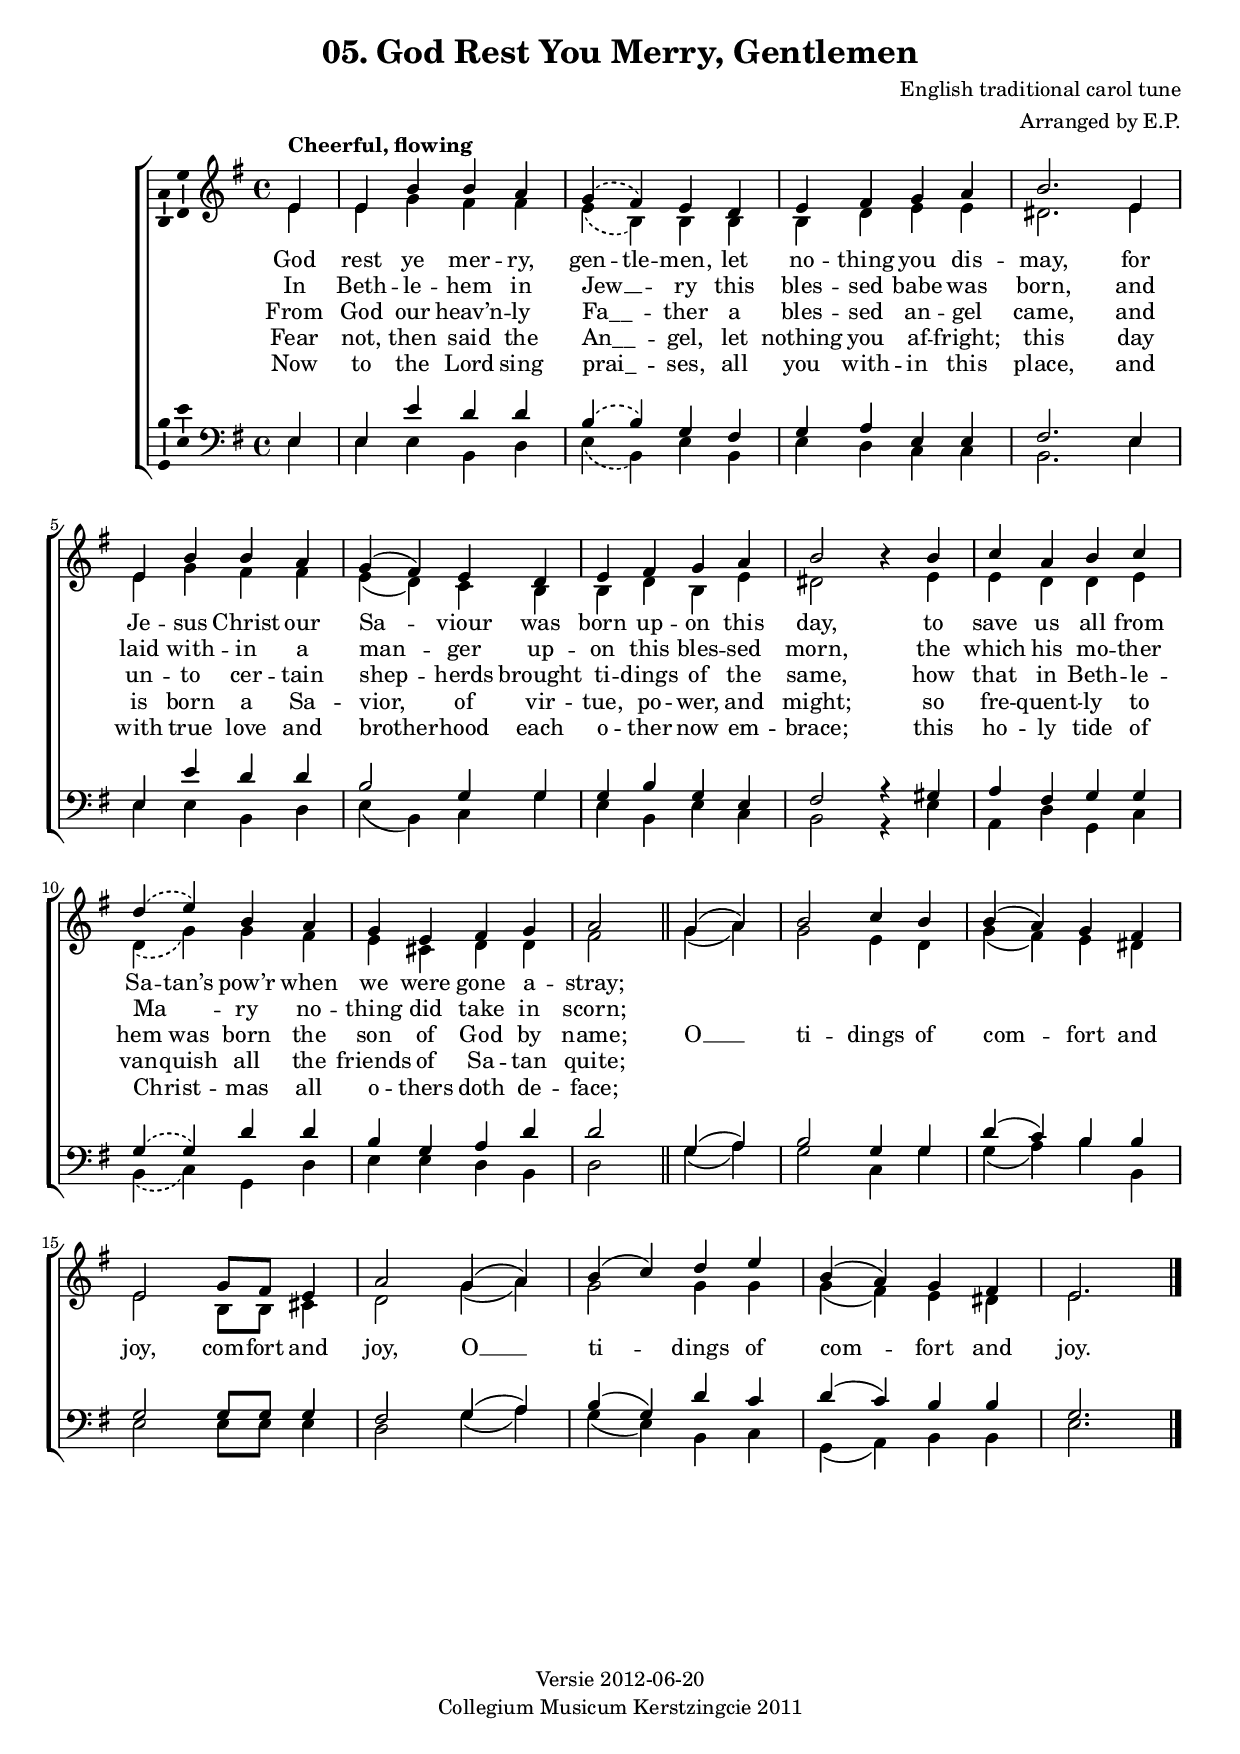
% vim: set fileformat=dos:
\version "2.12.3"

% vim: set fileformat=dos:
\version "2.12.3"

soprano = {
  \clef "treble" \key g \major \time 4/4 
  \phrasingSlurDashed

  \partial 4 e'4 ^\markup{ \bold {Cheerful, flowing} } | % 1
  e'4 b'4 b'4 a'4 | % 1
  g'4\( fis'4\) e'4 d'4 | % 2
  e'4 fis'4 g'4 a'4 | % 3
  b'2. e'4 | % 4

  e'4 b'4 b'4 a'4 | % 5
  g'4( fis'4) e'4 d'4 | % 6
  e'4 fis'4 g'4 a'4 | % 7
  b'2 \oneVoice r4 \voiceOne b'4 | % 8
  c''4 a'4 b'4 c''4 |
  d''4\( e''4\) b'4 a'4 | % 10
  g'4 e'4 fis'4 g'4 | % 11

  a'2 \bar "||" g'4( a'4) | % 13
  b'2 c''4 b'4 | % 14
  b'4( a'4) g'4 fis'4 | % 15
  e'2 g'8[ fis'8] e'4 | % 16
  a'2 g'4( a'4) | % 17
  b'4( c''4) d''4 e''4
  b'4( a'4) g'4 fis'4 |
  e'2. \bar "|."
}

alto = {
  \clef "treble" \key g \major \time 4/4 
  \partial 4 e'4
  \phrasingSlurDashed
  e'4 g'4 fis'4 fis'4 | % 1
  e'4\( b4\) b4 b4 | % 2
  b4 d'4 e'4 e'4 | % 3
  dis'2. e'4 | % 4

  e'4 g'4 fis'4 fis'4 | % 5
  e'4( d'4) c'4 b4 | % 6
  b4 d'4 b4 e'4 | % 7
  dis'2 s4 e'4 | % 8
  e'4 d'4 d'4 e'4 |
  d'4\( g'4\) g'4 fis'4 | % 10
  e'4 cis'4 d'4 d'4 | % 11

  fis'2 \bar "||" g'4( a'4) | % 12
  g'2 e'4 d'4 | % 13
  g'4( fis'4) e'4 dis'4 | % 14
  e'2 b8[ b8] cis'4 | % 15
  d'2 g'4( a'4) | % 16
  g'2 g'4 g'4 | % 17
  g'4( fis'4) e'4 dis'4 | % 18
  e'2. \bar "|."
}

tenor = {
    \clef "bass" 
    \key g \major 
    \time 4/4 
    \phrasingSlurDashed
    
    \partial 4 e4 |
    e4 e'4 d'4 d'4 | % 1
    b4\( b4\) g4 fis4 | % 2
    g4 a4 e4 e4 | % 3
    fis2. e4 | % 4

    e4 e'4 d'4 d'4 | % 5
    b2 g4 g4 | % 6
    g4 b4 g4 e4 | % 7
    fis2 r4 gis4 | % 8
    a4 fis4 g4 g4 | % 9
    g4\( g4\) d'4 d'4 | % 10
    b4 g4 a4 d'4 | % 11

    d'2 \bar "||" g4( a4) | % 12
    b2 g4 g4 | % 13
    d'4( c'4) b4 b4 | % 14
    g2 g8 [ g8 ] g4 | % 15
    fis2 g4( a4) | % 16
    b4( g4) d'4 c'4 | % 18
    d'4( c'4) b4 b4 | % 19
    g2. \bar "|."
}

bass = {
    \clef "bass" 
    \key g \major 
    \time 4/4 
    \phrasingSlurDashed
    
    \partial 4 e4 |
    e4 e4 b,4 d4 | % 1
    e4\( b,4\) e4 b,4 | % 2
    e4 d4 c4 c4 | % 3
    b,2. e4 | % 4

    e4 e4 b,4 d4 | % 5
    e4( b,4) c4 g4 | % 6
    e4 b,4 e4 c4 | % 7
    b,2 r4 e4 | % 8
    a,4 d4 g,4 c4 |
    b,4\( c4\) g,4 d4 | % 10
    e4 e4 d4 b,4 | % 11

    d2 \bar "||" g4( a4) | % 12
    g2 c4 g4 | % 13
    g4( a4) b4 b,4 | % 14
    e2 e8 [ e8 ] e4 | % 15
    d2 g4( a4) | % 16
    g4( e4) b,4 c4 | % 18
    g,4( a,4) b,4 b,4 | % 19
    e2.\bar "|."
}

verseOne = \lyricmode {
  God rest ye mer -- ry, gen -- tle -- men,
  let no -- thing you dis -- may,
  for Je -- sus Christ our Sa -- viour
  was born up -- on this day,
  to save us all from Sa -- "tan’s" "pow’r"
  when we were gone a -- stray; 
} 

verseTwo = \lyricmode {
  In Beth -- le -- hem in Jew __ -- _ ry 
  this bles -- sed babe was born, 
  and laid with -- in a man -- ger 
  up -- on this bles -- sed morn, 
  the which his mo -- ther "Ma     " -- _ ry 
  no -- thing did take in scorn;
}

verseThree = \lyricmode {
  From God our heav’n -- ly "Fa__" -- _ ther 
  a bles -- sed an -- gel came, 
  and un -- to cer -- tain shep -- herds 
  brought ti -- dings of the same, 
  how that in Beth -- le -- hem was born
  the son of God by name;
  O __ ti -- dings of com -- fort and joy,
  com -- fort and joy,
  O __ ti -- dings of com -- fort and joy.
}

verseFour = \lyricmode {
  Fear not, then said the "An__"  -- _ gel,
  let nothing you af -- fright;
  this day is born a Sa -- vior,
  of vir -- tue, po -- wer, and might;
  so fre -- quent -- ly to van -- quish all
  the friends of Sa -- tan quite;
}

verseSeven = \lyricmode {
  Now to the Lord sing "prai_" -- _ ses, 
  all you with -- in this place, 
  and with true love and brother -- hood 
  each o -- ther now em -- brace; 
  this ho -- ly tide of Christ -- _ mas 
  all o -- thers doth de -- face;
}


nummer = "05."

\header {
  title = \markup {\nummer "God Rest You Merry, Gentlemen"}
  composer = "English traditional carol tune"
  arranger = "Arranged by E.P."
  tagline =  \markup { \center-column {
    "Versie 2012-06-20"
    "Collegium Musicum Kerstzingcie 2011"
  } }
}

% Make everything a bit smaller. (Normal staff size is 20)
#(set-global-staff-size 18)

\score {
  \new ChoirStaff <<
    \new Staff = "upper" <<
      \clef "treble"
      \new Voice = "vSoprano" { 
        \override Ambitus #'X-offset = #2.0
        \voiceOne \soprano 
      }
      \new Voice = "vAlto" { \voiceTwo \alto }
    >>

    \new Lyrics \lyricsto "vSoprano" \verseOne
    \new Lyrics \lyricsto "vSoprano" \verseTwo
    \new Lyrics \lyricsto "vSoprano" \verseThree
    \new Lyrics \lyricsto "vSoprano" \verseFour
    \new Lyrics \lyricsto "vSoprano" \verseSeven

    \new Staff = "lower" <<
      \clef "bass"
      \new Voice = "vTenor" { 
        \override Ambitus #'X-offset = #2.0
        \voiceOne \tenor 
      }
      \new Voice = "vBass" { \voiceTwo \bass }
    >>
  >>
  \layout { 
    % We can haz ambitus to display pitch range?
    \context { \Voice 
      \consists "Ambitus_engraver"
    }
    \context { \Lyrics
      \override VerticalAxisGroup #'Y-extent = #'(-1.0 . 1.0)
    }
    \context { \Lyrics
      \override VerticalAxisGroup #'minimum-Y-extent = #'(1.0 . 1.0)
    }
  }
}
